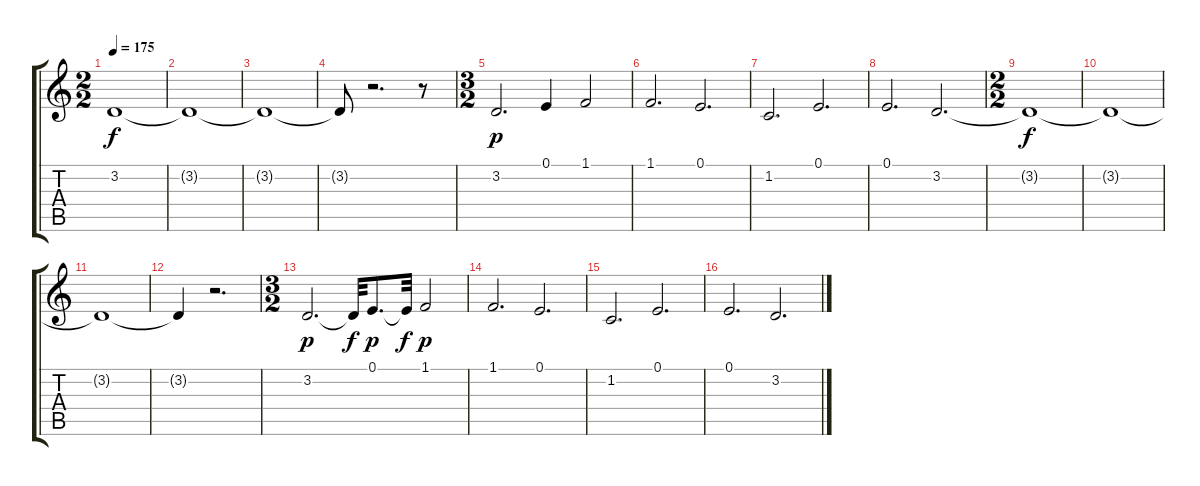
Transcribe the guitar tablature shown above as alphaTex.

\track "" {instrument oboe}
\staff {score tabs}
\tuning (E4 B3 G3 D3 A2 E2) {hide}
\ts (2 2)
\tempo 175
\clef g2
\ks c
3.2{t}.1{dy f} |
3.2{t}.1 |
3.2{t}.1 |
3.2{t}.8 r.2{d} r.8 |
\ts (3 2)
3.2.2{d dy p volume 12} 0.1.4 1.1.2 |
1.1.2{d} 0.1.2{d} |
1.2.2{d} 0.1.2{d} |
0.1.2{d} 3.2.2{d} |
\ts (2 2)
3.2{t}.1{dy f} |
3.2{t}.1 |
3.2{t}.1 |
3.2{t}.4 r.2{d} |
\ts (3 2)
3.2.2{d dy p volume 12} 3.2{t}.32{dy f} 0.1.8{d dy p} 0.1{t}.32{dy f} 1.1.2{dy p} |
1.1.2{d} 0.1.2{d} |
1.2.2{d} 0.1.2{d} |
0.1.2{d} 3.2.2{d}
